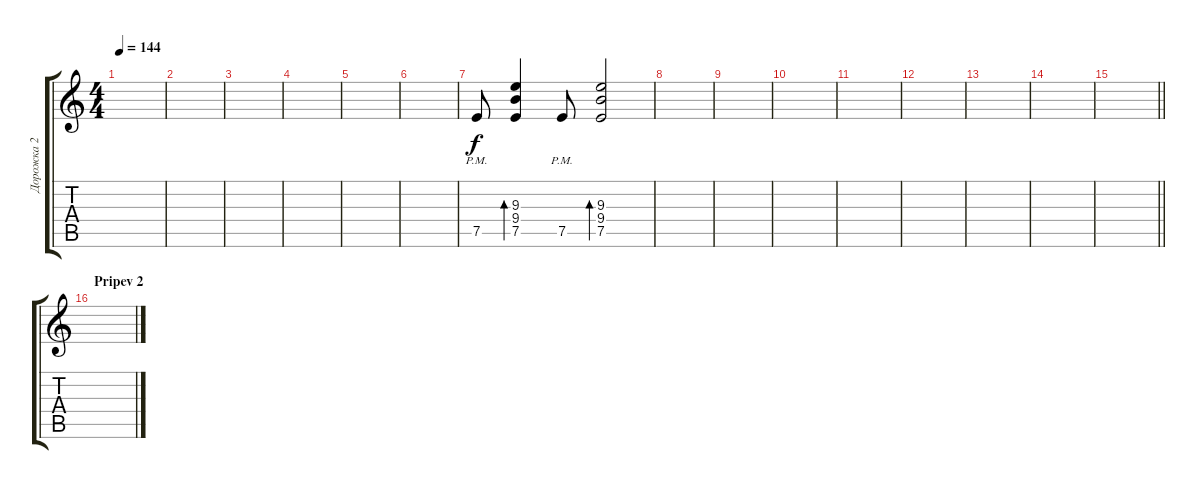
\track ("Дорожка 2" "Дорожка 2") {instrument acousticguitarsteel}
\staff {score tabs}
\tuning (E4 B3 G3 D3 A2 E2) {hide}
\ts (4 4)
\tempo 144
\clef g2
\ks c
|
|
|
|
|
|
7.5{pm}.8 (9.3 9.4 7.5).4{bd 60} 7.5{pm}.8 (9.3 9.4 7.5).2{bd 60} |
|
|
|
|
|
|
|
\barLineRight lightlight
|
\section ("" "Pripev 2")
